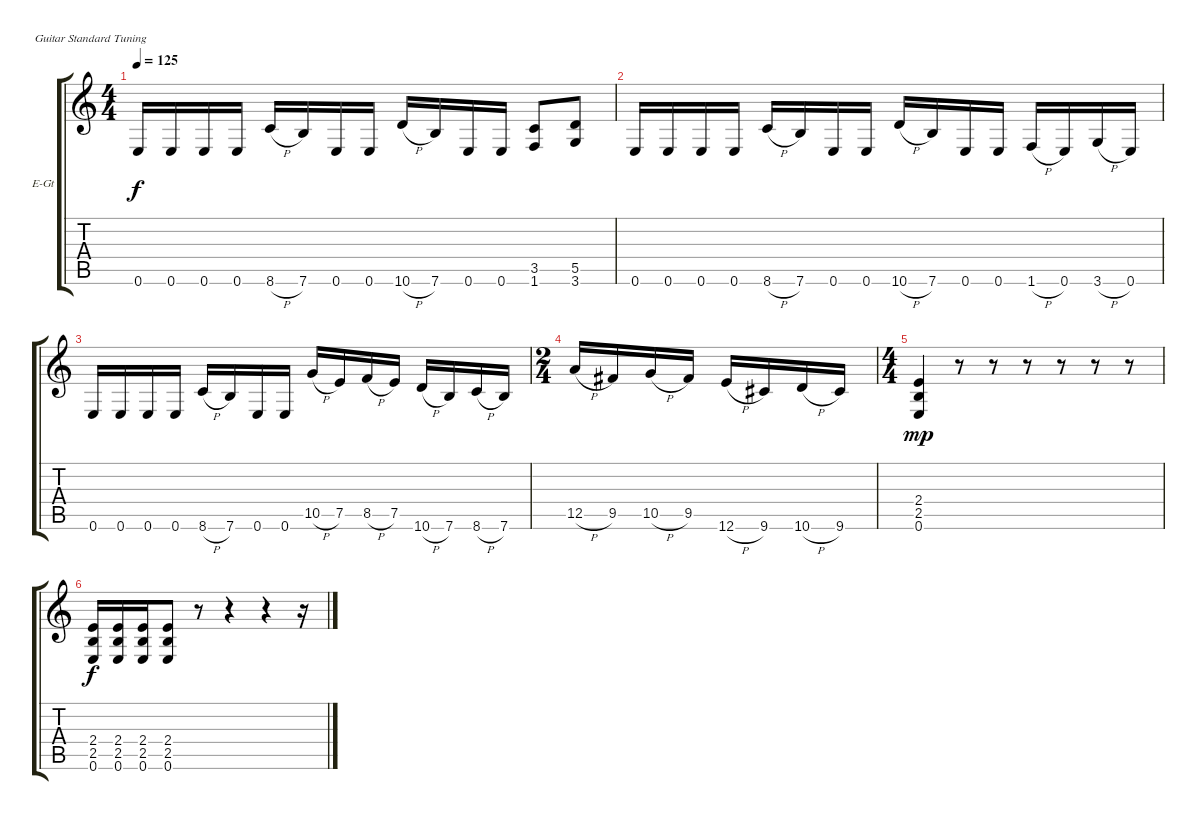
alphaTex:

\defaultSystemsLayout 4
\bracketExtendMode groupsimilarinstruments
\firstSystemTrackNameOrientation horizontal
\otherSystemsTrackNameOrientation horizontal
\track ("Matt Tuck" "E-Gt") {instrument distortionguitar}
\staff {score tabs}
\tuning (E4 B3 G3 D3 A2 E2)
\ts (4 4)
\tempo 125
\clef g2
\ks c
0.6.16{dy f} 0.6.16 0.6.16 0.6.16 8.6{h}.16 7.6.16 0.6.16 0.6.16 10.6{h}.16 7.6.16 0.6.16 0.6.16 (1.6 3.5).8 (5.5 3.6).8 |
0.6.16 0.6.16 0.6.16 0.6.16 8.6{h}.16 7.6.16 0.6.16 0.6.16 10.6{h}.16 7.6.16 0.6.16 0.6.16 1.6{h}.16 0.6.16 3.6{h}.16 0.6.16 |
0.6.16 0.6.16 0.6.16 0.6.16 8.6{h}.16 7.6.16 0.6.16 0.6.16 10.5{h}.16 7.5.16 8.5{h}.16 7.5.16 10.6{h}.16 7.6.16 8.6{h}.16 7.6.16 |
\ts (2 4)
12.5{h}.16 9.5.16 10.5{h}.16 9.5.16 12.6{h}.16 9.6.16 10.6{h}.16 9.6.16 |
\ts (4 4)
(2.5 0.6 2.4).4{dy mp} r.8 r.8 r.8 r.8 r.8 r.8 |
(2.4 2.5 0.6).16{dy f} (2.4 2.5 0.6).16 (2.4 2.5 0.6).16 (2.4 2.5 0.6).8 r.8 r.4 r.4 r.16
